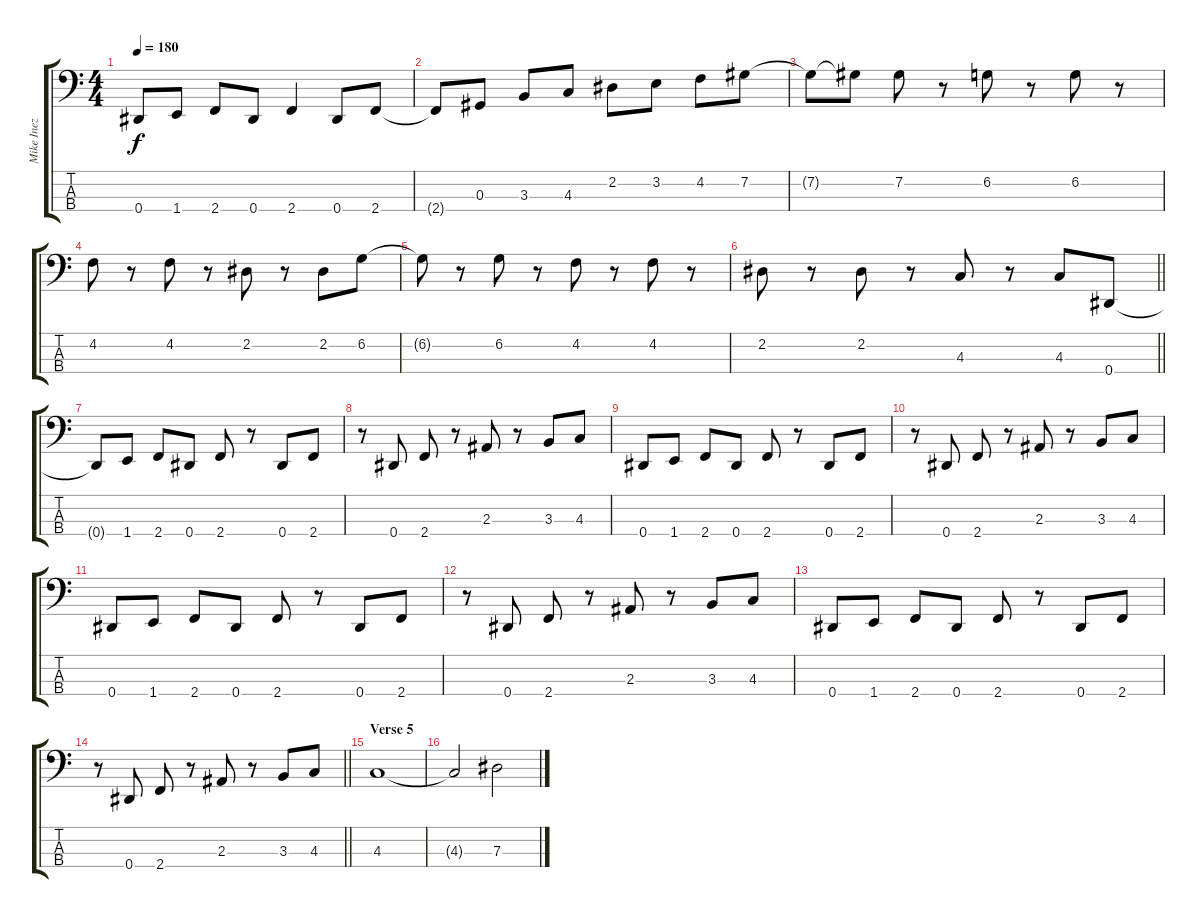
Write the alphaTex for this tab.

\track ("Mike Inez" "Mike Inez") {instrument electricbasspick}
\staff {score tabs}
\tuning (Gb2 Db2 Ab1 Eb1) {hide}
\ts (4 4)
\tempo 180
\clef f4
\ks c
0.4{t}.8{dy f} 1.4.8 2.4.8 0.4.8 2.4.4 0.4.8 2.4.8 |
2.4{t}.8 0.3.8 3.3.8 4.3.8 2.2.8 3.2.8 4.2.8 7.2.8 |
7.2{t}.8 7.2{t}.8 7.2.8 r.8 6.2.8 r.8 6.2.8 r.8 |
4.2.8 r.8 4.2.8 r.8 2.2.8 r.8 2.2.8 6.2.8 |
6.2{t}.8 r.8 6.2.8 r.8 4.2.8 r.8 4.2.8 r.8 |
\barLineRight lightlight
2.2.8 r.8 2.2.8 r.8 4.3.8 r.8 4.3.8 0.4.8 |
0.4{t}.8 1.4.8 2.4.8 0.4.8 2.4.8 r.8 0.4.8 2.4.8 |
r.8 0.4.8 2.4.8 r.8 2.3.8 r.8 3.3.8 4.3.8 |
0.4.8 1.4.8 2.4.8 0.4.8 2.4.8 r.8 0.4.8 2.4.8 |
r.8 0.4.8 2.4.8 r.8 2.3.8 r.8 3.3.8 4.3.8 |
0.4.8 1.4.8 2.4.8 0.4.8 2.4.8 r.8 0.4.8 2.4.8 |
r.8 0.4.8 2.4.8 r.8 2.3.8 r.8 3.3.8 4.3.8 |
0.4.8 1.4.8 2.4.8 0.4.8 2.4.8 r.8 0.4.8 2.4.8 |
\barLineRight lightlight
r.8 0.4.8 2.4.8 r.8 2.3.8 r.8 3.3.8 4.3.8 |
\section ("" "Verse 5")
4.3.1 |
4.3{t}.2 7.3.2
